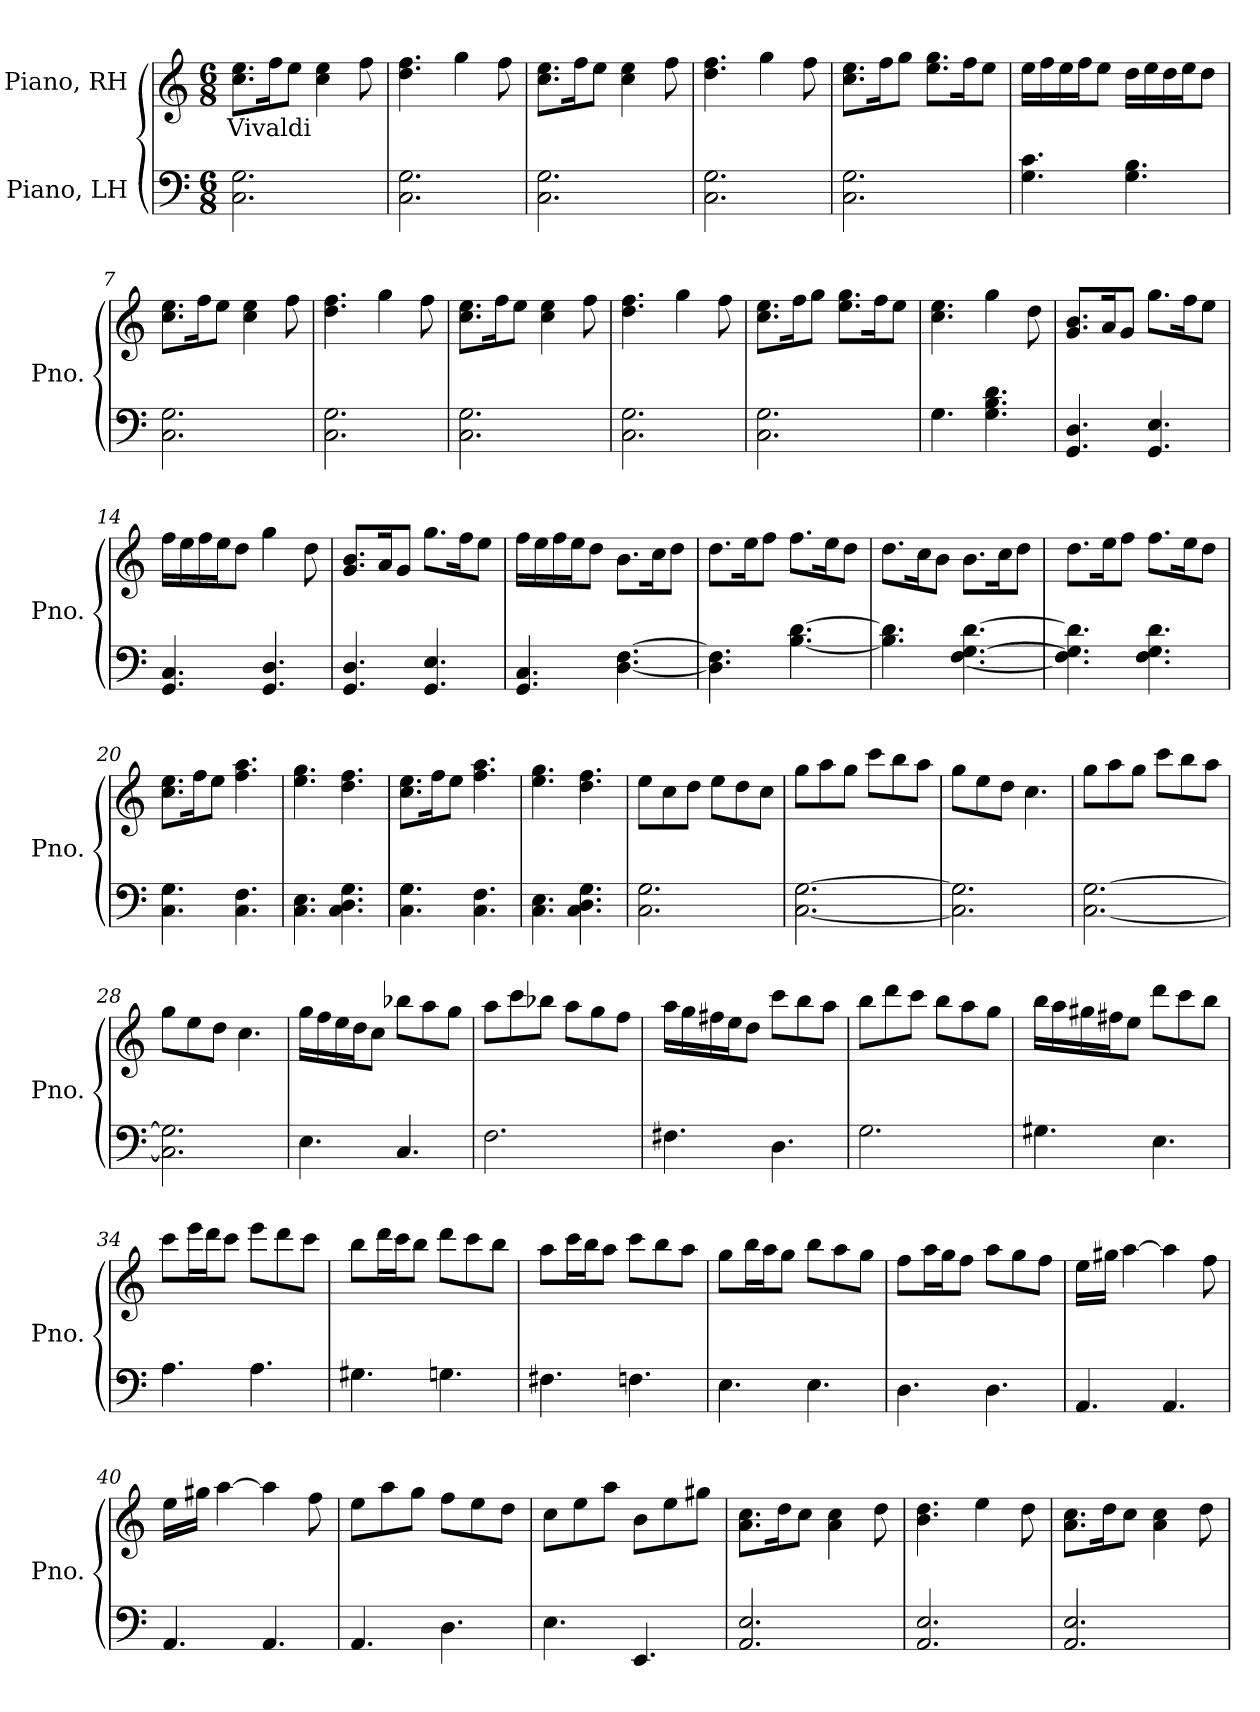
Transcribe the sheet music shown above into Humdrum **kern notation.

**kern	**kern	**text
*part2	*part1	*part1
*staff2	*staff1	*staff1
*I"Piano, LH	*I"Piano, RH	*
*I'Pno.	*I'Pno.	*
*clefF4	*clefG2	*
*k[]	*k[]	*
*M6/8	*M6/8	*
*MM110	*MM110	*
=1	=1	=1
!	!	!LO:LY:b
2.C\ 2.G\	8.cc\ 8.ee\L	Vivaldi
.	16ff\K	.
.	8ee\J	.
.	4cc\ 4ee\	.
.	8ff\	.
=2	=2	=2
2.C\ 2.G\	4.dd\ 4.ff\	.
.	4gg\	.
.	8ff\	.
=3	=3	=3
2.C\ 2.G\	8.cc\ 8.ee\L	.
.	16ff\K	.
.	8ee\J	.
.	4cc\ 4ee\	.
.	8ff\	.
=4	=4	=4
2.C\ 2.G\	4.dd\ 4.ff\	.
.	4gg\	.
.	8ff\	.
=5	=5	=5
2.C\ 2.G\	8.cc\ 8.ee\L	.
.	16ff\K	.
.	8gg\J	.
.	8.ee\ 8.gg\L	.
.	16ff\K	.
.	8ee\J	.
!!LO:LB:g=z
=6	=6	=6
4.G\ 4.c\	16ee\LL	.
.	16ff\	.
.	16ee\	.
.	16ff\J	.
.	8ee\J	.
4.G\ 4.B\	16dd\LL	.
.	16ee\	.
.	16dd\	.
.	16ee\J	.
.	8dd\J	.
=7	=7	=7
2.C\ 2.G\	8.cc\ 8.ee\L	.
.	16ff\K	.
.	8ee\J	.
.	4cc\ 4ee\	.
.	8ff\	.
=8	=8	=8
2.C\ 2.G\	4.dd\ 4.ff\	.
.	4gg\	.
.	8ff\	.
=9	=9	=9
2.C\ 2.G\	8.cc\ 8.ee\L	.
.	16ff\K	.
.	8ee\J	.
.	4cc\ 4ee\	.
.	8ff\	.
=10	=10	=10
2.C\ 2.G\	4.dd\ 4.ff\	.
.	4gg\	.
.	8ff\	.
=11	=11	=11
2.C\ 2.G\	8.cc\ 8.ee\L	.
.	16ff\K	.
.	8gg\J	.
.	8.ee\ 8.gg\L	.
.	16ff\K	.
.	8ee\J	.
=12	=12	=12
4.G\	4.cc\ 4.ee\	.
4.G\ 4.B\ 4.d\	4gg\	.
.	8dd\	.
!!LO:LB:g=z
=13	=13	=13
4.GG/ 4.D/	8.g/ 8.b/L	.
.	16a/K	.
.	8g/J	.
4.GG/ 4.E/	8.gg\L	.
.	16ff\K	.
.	8ee\J	.
=14	=14	=14
4.GG/ 4.C/	16ff\LL	.
.	16ee\	.
.	16ff\	.
.	16ee\J	.
.	8dd\J	.
4.GG/ 4.D/	4gg\	.
.	8dd\	.
=15	=15	=15
4.GG/ 4.D/	8.g/ 8.b/L	.
.	16a/K	.
.	8g/J	.
4.GG/ 4.E/	8.gg\L	.
.	16ff\K	.
.	8ee\J	.
=16	=16	=16
4.GG/ 4.C/	16ff\LL	.
.	16ee\	.
.	16ff\	.
.	16ee\J	.
.	8dd\J	.
[4.D\ [4.F\	8.b\L	.
.	16cc\K	.
.	8dd\J	.
=17	=17	=17
4.D\] 4.F\]	8.dd\L	.
.	16ee\K	.
.	8ff\J	.
[4.B\ [4.d\	8.ff\L	.
.	16ee\K	.
.	8dd\J	.
!!LO:LB:g=z
=18	=18	=18
4.B\] 4.d\]	8.dd\L	.
.	16cc\K	.
.	8b\J	.
[4.F\ [4.G\ [4.d\	8.b\L	.
.	16cc\K	.
.	8dd\J	.
=19	=19	=19
4.F\] 4.G\] 4.d\]	8.dd\L	.
.	16ee\K	.
.	8ff\J	.
4.F\ 4.G\ 4.d\	8.ff\L	.
.	16ee\K	.
.	8dd\J	.
=20	=20	=20
4.C\ 4.G\	8.cc\ 8.ee\L	.
.	16ff\K	.
.	8ee\J	.
4.C\ 4.F\	4.ff\ 4.aa\	.
=21	=21	=21
4.C\ 4.E\	4.ee\ 4.gg\	.
4.C\ 4.D\ 4.G\	4.dd\ 4.ff\	.
=22	=22	=22
4.C\ 4.G\	8.cc\ 8.ee\L	.
.	16ff\K	.
.	8ee\J	.
4.C\ 4.F\	4.ff\ 4.aa\	.
=23	=23	=23
4.C\ 4.E\	4.ee\ 4.gg\	.
4.C\ 4.D\ 4.G\	4.dd\ 4.ff\	.
=24	=24	=24
2.C\ 2.G\	8ee\L	.
.	8cc\	.
.	8dd\J	.
.	8ee\L	.
.	8dd\	.
.	8cc\J	.
!!LO:LB:g=z
=25	=25	=25
[2.C\ [2.G\	8gg\L	.
.	8aa\	.
.	8gg\J	.
.	8ccc\L	.
.	8bb\	.
.	8aa\J	.
=26	=26	=26
2.C\] 2.G\]	8gg\L	.
.	8ee\	.
.	8dd\J	.
.	4.cc\	.
=27	=27	=27
[2.C\ [2.G\	8gg\L	.
.	8aa\	.
.	8gg\J	.
.	8ccc\L	.
.	8bb\	.
.	8aa\J	.
=28	=28	=28
2.C\] 2.G\]	8gg\L	.
.	8ee\	.
.	8dd\J	.
.	4.cc\	.
=29	=29	=29
4.E\	16gg\LL	.
.	16ff\	.
.	16ee\	.
.	16dd\J	.
.	8cc\J	.
4.C/	8bb-X\L	.
.	8aa\	.
.	8gg\J	.
=30	=30	=30
2.F\	8aa\L	.
.	8ccc\	.
.	8bb-X\J	.
.	8aa\L	.
.	8gg\	.
.	8ff\J	.
!!LO:LB:g=z
=31	=31	=31
4.F#X\	16aa\LL	.
.	16gg\	.
.	16ff#X\	.
.	16ee\J	.
.	8dd\J	.
4.D\	8ccc\L	.
.	8bb\	.
.	8aa\J	.
=32	=32	=32
2.G\	8bb\L	.
.	8ddd\	.
.	8ccc\J	.
.	8bb\L	.
.	8aa\	.
.	8gg\J	.
=33	=33	=33
4.G#X\	16bb\LL	.
.	16aa\	.
.	16gg#X\	.
.	16ff#X\J	.
.	8ee\J	.
4.E\	8ddd\L	.
.	8ccc\	.
.	8bb\J	.
=34	=34	=34
4.A\	8ccc\L	.
.	16eee\L	.
.	16ddd\J	.
.	8ccc\J	.
4.A\	8eee\L	.
.	8ddd\	.
.	8ccc\J	.
!!LO:PB:g=z
=35	=35	=35
4.G#X\	8bb\L	.
.	16ddd\L	.
.	16ccc\J	.
.	8bb\J	.
4.Gn\	8ddd\L	.
.	8ccc\	.
.	8bb\J	.
=36	=36	=36
4.F#X\	8aa\L	.
.	16ccc\L	.
.	16bb\J	.
.	8aa\J	.
4.Fn\	8ccc\L	.
.	8bb\	.
.	8aa\J	.
=37	=37	=37
4.E\	8gg\L	.
.	16bb\L	.
.	16aa\J	.
.	8gg\J	.
4.E\	8bb\L	.
.	8aa\	.
.	8gg\J	.
=38	=38	=38
4.D\	8ff\L	.
.	16aa\L	.
.	16gg\J	.
.	8ff\J	.
4.D\	8aa\L	.
.	8gg\	.
.	8ff\J	.
=39	=39	=39
4.AA/	16ee\LL	.
.	16gg#X\JJ	.
.	[4aa\	.
4.AA/	4aa\]	.
.	8ff\	.
!!LO:LB:g=z
=40	=40	=40
4.AA/	16ee\LL	.
.	16gg#X\JJ	.
.	[4aa\	.
4.AA/	4aa\]	.
.	8ff\	.
=41	=41	=41
4.AA/	8ee\L	.
.	8aa\	.
.	8gg\J	.
4.D\	8ff\L	.
.	8ee\	.
.	8dd\J	.
=42	=42	=42
4.E\	8cc\L	.
.	8ee\	.
.	8aa\J	.
4.EE/	8b\L	.
.	8ee\	.
.	8gg#X\J	.
=43	=43	=43
2.AA/ 2.E/	8.a\ 8.cc\L	.
.	16dd\K	.
.	8cc\J	.
.	4a\ 4cc\	.
.	8dd\	.
=44	=44	=44
2.AA/ 2.E/	4.b\ 4.dd\	.
.	4ee\	.
.	8dd\	.
=45	=45	=45
2.AA/ 2.E/	8.a\ 8.cc\L	.
.	16dd\K	.
.	8cc\J	.
.	4a\ 4cc\	.
.	8dd\	.
=	=	=
*-	*-	*-
